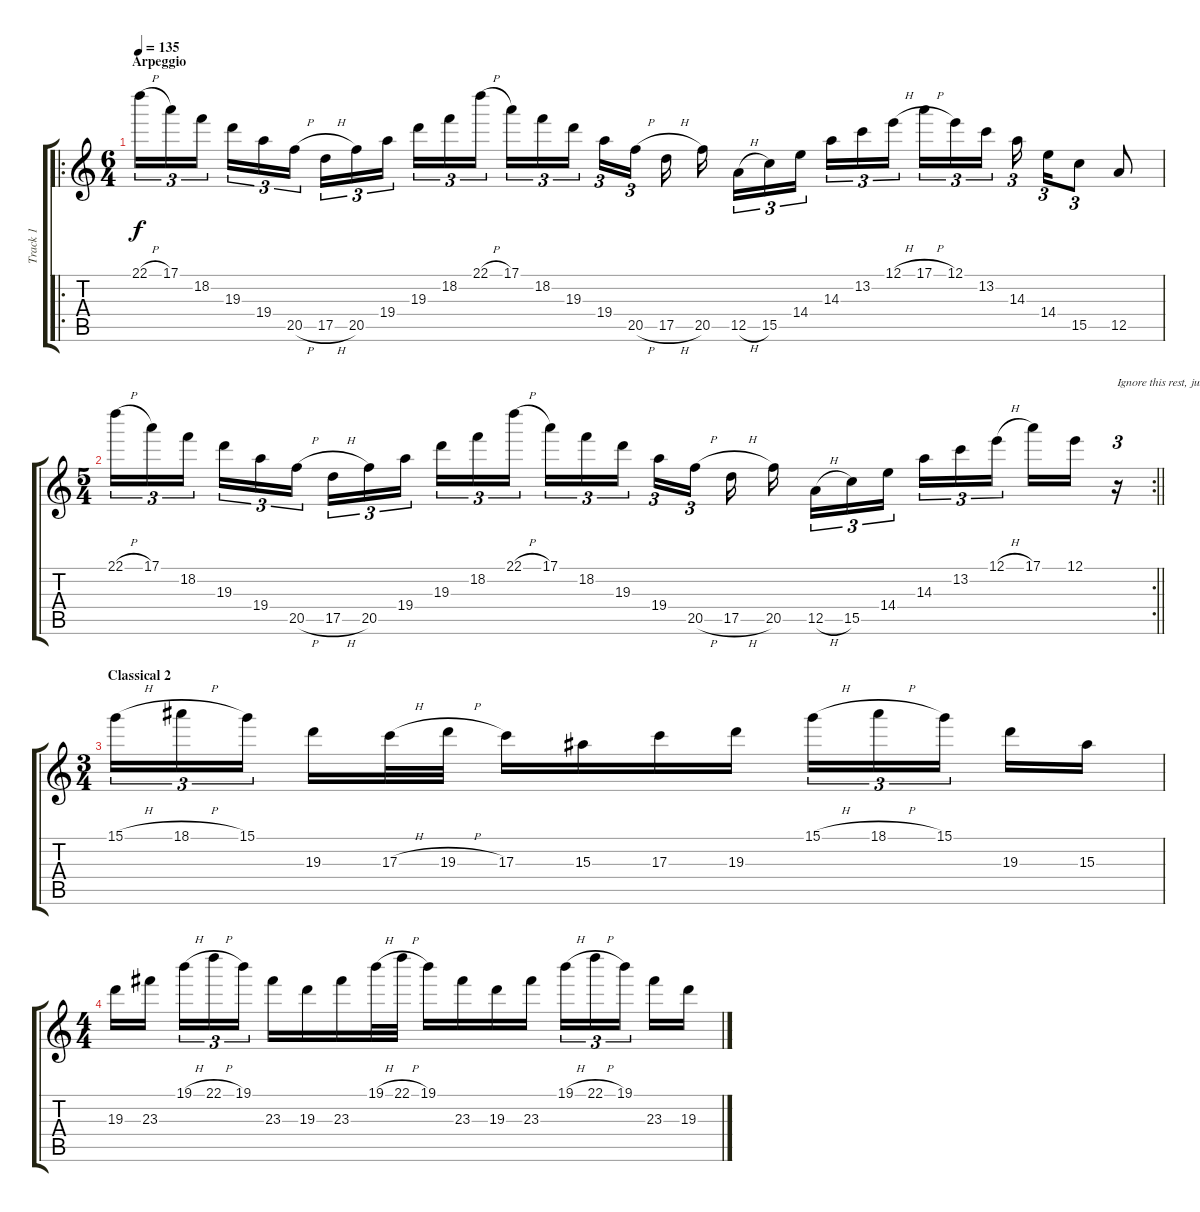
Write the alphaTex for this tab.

\track ("Track 1" "Track 1") {instrument distortionguitar}
\staff {score tabs}
\tuning (E4 B3 G3 D3 A2 E2) {hide}
\ro
\ts (6 4)
\section ("" "Arpeggio")
\tempo 135
\clef g2
\ks c
22.1{h}.16{tu (3 2) dy f} 17.1.16{tu (3 2)} 18.2.16{tu (3 2) beam splitsecondary} 19.3.16{tu (3 2)} 19.4.16{tu (3 2)} 20.5{h}.16{tu (3 2) beam splitsecondary} 17.5{h}.16{tu (3 2)} 20.5.16{tu (3 2)} 19.4.16{tu (3 2) beam splitsecondary} 19.3.16{tu (3 2)} 18.2.16{tu (3 2)} 22.1{h}.16{tu (3 2) beam splitsecondary} 17.1.16{tu (3 2)} 18.2.16{tu (3 2)} 19.3.16{tu (3 2) beam splitsecondary} 19.4.16{tu (3 2)} 20.5{h}.16{tu (3 2) beam splitsecondary} 17.5{h}.16 20.5.16{beam splitsecondary} 12.5{h}.16{tu (3 2)} 15.5.16{tu (3 2)} 14.4.16{tu (3 2) beam splitsecondary} 14.3.16{tu (3 2)} 13.2.16{tu (3 2)} 12.1{h}.16{tu (3 2) beam splitsecondary} 17.1{h}.16{tu (3 2)} 12.1.16{tu (3 2)} 13.2.16{tu (3 2) beam splitsecondary} 14.3.16{tu (3 2)} 14.4.16{tu (3 2)} 15.5.8{tu (3 2)} 12.5.8 |
\rc 2
\ts (5 4)
\barLineRight lightlight
22.1{h}.16{tu (3 2)} 17.1.16{tu (3 2)} 18.2.16{tu (3 2) beam splitsecondary} 19.3.16{tu (3 2)} 19.4.16{tu (3 2)} 20.5{h}.16{tu (3 2)} 17.5{h}.16{tu (3 2)} 20.5.16{tu (3 2)} 19.4.16{tu (3 2) beam splitsecondary} 19.3.16{tu (3 2)} 18.2.16{tu (3 2)} 22.1{h}.16{tu (3 2)} 17.1.16{tu (3 2)} 18.2.16{tu (3 2)} 19.3.16{tu (3 2) beam splitsecondary} 19.4.16{tu (3 2)} 20.5{h}.16{tu (3 2) beam splitsecondary} 17.5{h}.16 20.5.16{beam splitsecondary} 12.5{h}.16{tu (3 2)} 15.5.16{tu (3 2)} 14.4.16{tu (3 2) beam splitsecondary} 14.3.16{tu (3 2)} 13.2.16{tu (3 2)} 12.1{h}.16{tu (3 2) beam splitsecondary} 17.1.16 12.1.16 r.16{tu (3 2) txt "Ignore this rest, just play it consecutively"} |
\ts (3 4)
\section ("" "Classical 2")
15.1{h}.16{tu (3 2)} 18.1{h}.16{tu (3 2)} 15.1.16{tu (3 2) beam splitsecondary} 19.3.16 17.3{h}.32 19.3{h}.32 17.3.16 15.3.16 17.3.16 19.3.16 15.1{h}.16{tu (3 2)} 18.1{h}.16{tu (3 2)} 15.1.16{tu (3 2) beam splitsecondary} 19.3.16 15.3.16 |
\ts (4 4)
19.3.16 23.3.16{beam splitsecondary} 19.1{h}.16{tu (3 2)} 22.1{h}.16{tu (3 2)} 19.1.16{tu (3 2)} 23.3.16 19.3.16 23.3.16 19.1{h}.32 22.1{h}.32 19.1.16 23.3.16 19.3.16 23.3.16 19.1{h}.16{tu (3 2)} 22.1{h}.16{tu (3 2)} 19.1.16{tu (3 2) beam splitsecondary} 23.3.16 19.3.16
